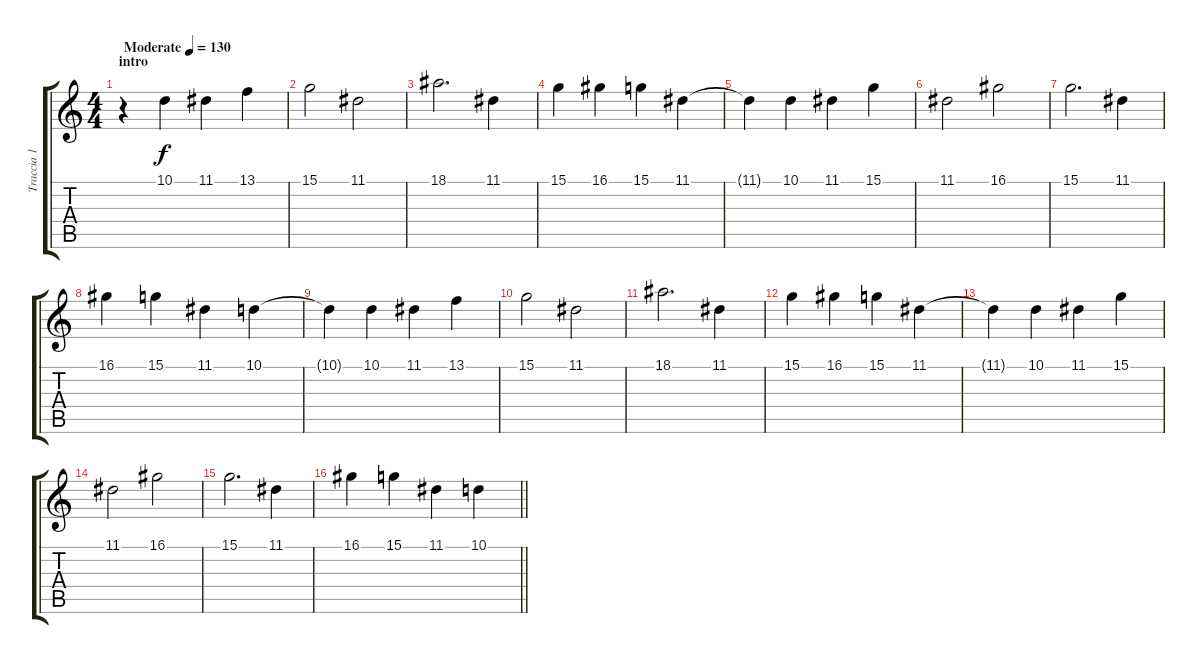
\track ("Traccia 1" "Traccia 1") {instrument acousticgrandpiano}
\staff {score tabs}
\tuning (E4 B3 G3 D3 A2 E2) {hide}
\ts (4 4)
\section ("" "intro")
\tempo (130 "Moderate")
\clef g2
\ks c
r.4{dy f instrument acousticgrandpiano} 10.1.4 11.1.4 13.1.4 |
15.1.2 11.1.2 |
18.1.2{d} 11.1.4 |
15.1.4 16.1.4 15.1.4 11.1.4 |
11.1{t}.4 10.1.4 11.1.4 15.1.4 |
11.1.2 16.1.2 |
15.1.2{d} 11.1.4 |
16.1.4 15.1.4 11.1.4 10.1.4 |
10.1{t}.4 10.1.4 11.1.4 13.1.4 |
15.1.2 11.1.2 |
18.1.2{d} 11.1.4 |
15.1.4 16.1.4 15.1.4 11.1.4 |
11.1{t}.4 10.1.4 11.1.4 15.1.4 |
11.1.2 16.1.2 |
15.1.2{d} 11.1.4 |
\barLineRight lightlight
16.1.4 15.1.4 11.1.4 10.1.4
